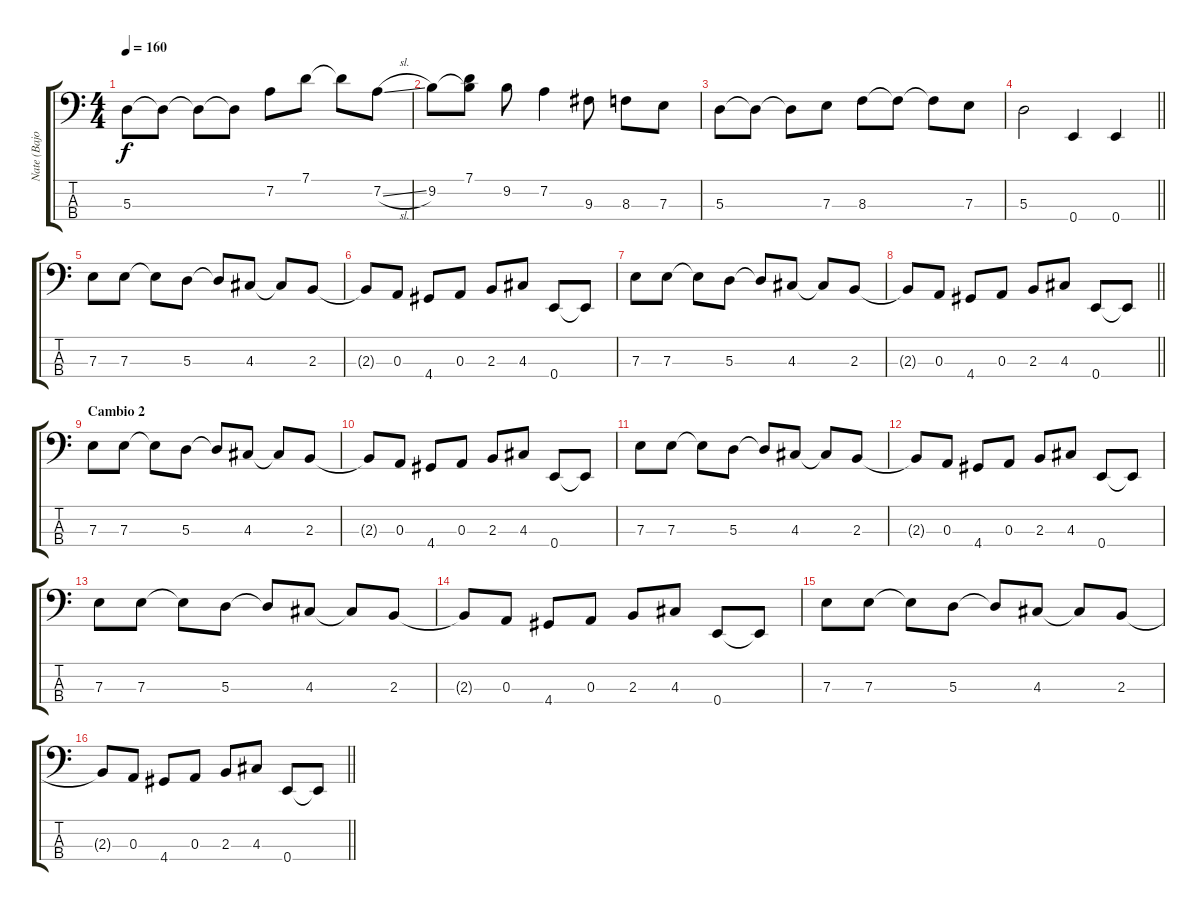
\track ("Nate (Bajo)" "Nate (Bajo") {instrument electricbasspick}
\staff {score tabs}
\tuning (G2 D2 A1 E1) {hide}
\ts (4 4)
\tempo 160
\clef f4
\ks c
5.3.8{dy f} 5.3{t}.8 5.3{t}.8 5.3{t}.8 7.2.8 7.1.8 7.1{t}.8 7.2{sl}.8 |
9.2.8 (7.1 9.2{t}).8 9.2.8 7.2.4 9.3.8 8.3.8 7.3.8 |
5.3.8 5.3{t}.8 5.3{t}.8 7.3.8 8.3.8 8.3{t}.8 8.3{t}.8 7.3.8 |
\barLineRight lightlight
5.3.2 0.4.4 0.4.4 |
7.3.8 7.3.8 7.3{t}.8 5.3.8 5.3{t}.8 4.3.8 4.3{t}.8 2.3.8 |
2.3{t}.8 0.3.8 4.4.8 0.3.8 2.3.8 4.3.8 0.4.8 0.4{t}.8 |
7.3.8 7.3.8 7.3{t}.8 5.3.8 5.3{t}.8 4.3.8 4.3{t}.8 2.3.8 |
\barLineRight lightlight
2.3{t}.8 0.3.8 4.4.8 0.3.8 2.3.8 4.3.8 0.4.8 0.4{t}.8 |
\section ("" "Cambio 2")
7.3.8 7.3.8 7.3{t}.8 5.3.8 5.3{t}.8 4.3.8 4.3{t}.8 2.3.8 |
2.3{t}.8 0.3.8 4.4.8 0.3.8 2.3.8 4.3.8 0.4.8 0.4{t}.8 |
7.3.8 7.3.8 7.3{t}.8 5.3.8 5.3{t}.8 4.3.8 4.3{t}.8 2.3.8 |
2.3{t}.8 0.3.8 4.4.8 0.3.8 2.3.8 4.3.8 0.4.8 0.4{t}.8 |
7.3.8 7.3.8 7.3{t}.8 5.3.8 5.3{t}.8 4.3.8 4.3{t}.8 2.3.8 |
2.3{t}.8 0.3.8 4.4.8 0.3.8 2.3.8 4.3.8 0.4.8 0.4{t}.8 |
7.3.8 7.3.8 7.3{t}.8 5.3.8 5.3{t}.8 4.3.8 4.3{t}.8 2.3.8 |
\barLineRight lightlight
2.3{t}.8 0.3.8 4.4.8 0.3.8 2.3.8 4.3.8 0.4.8 0.4{t}.8
